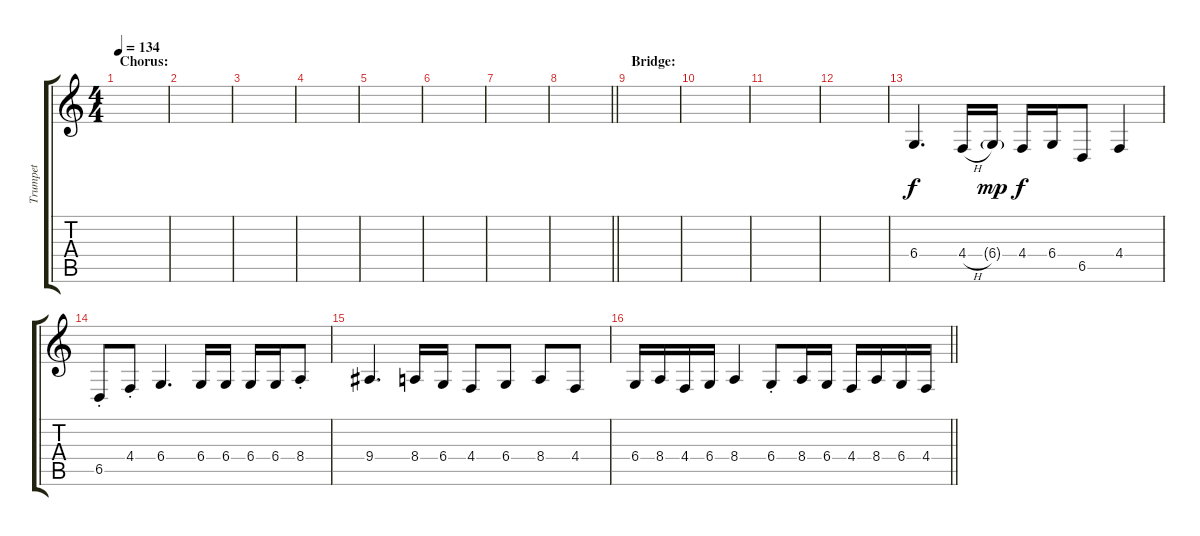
\track ("Trumpet" "Trumpet") {instrument trumpet}
\staff {score tabs}
\tuning (Eb4 Bb3 Gb3 Db3 Ab2 Eb2) {hide}
\ts (4 4)
\section ("" "Chorus:")
\tempo 134
\clef g2
\ks c
|
|
|
|
|
|
|
\barLineRight lightlight
|
\section ("" "Bridge:")
|
|
|
|
6.4.4{d} 4.4{h}.16 6.4{g}.16{dy mp} 4.4.16{dy f} 6.4.16 6.5.8 4.4.4 |
6.5{st}.8 4.4{st}.8 6.4.4{d} 6.4.16 6.4.16 6.4.16 6.4.16 8.4{st}.8 |
9.4.4{d} 8.4.16 6.4.16 4.4.8 6.4.8 8.4.8 4.4.8 |
\barLineRight lightlight
6.4.16 8.4.16 4.4.16 6.4.16 8.4.4 6.4{st}.8 8.4.16 6.4.16 4.4.16 8.4.16 6.4.16 4.4.16
